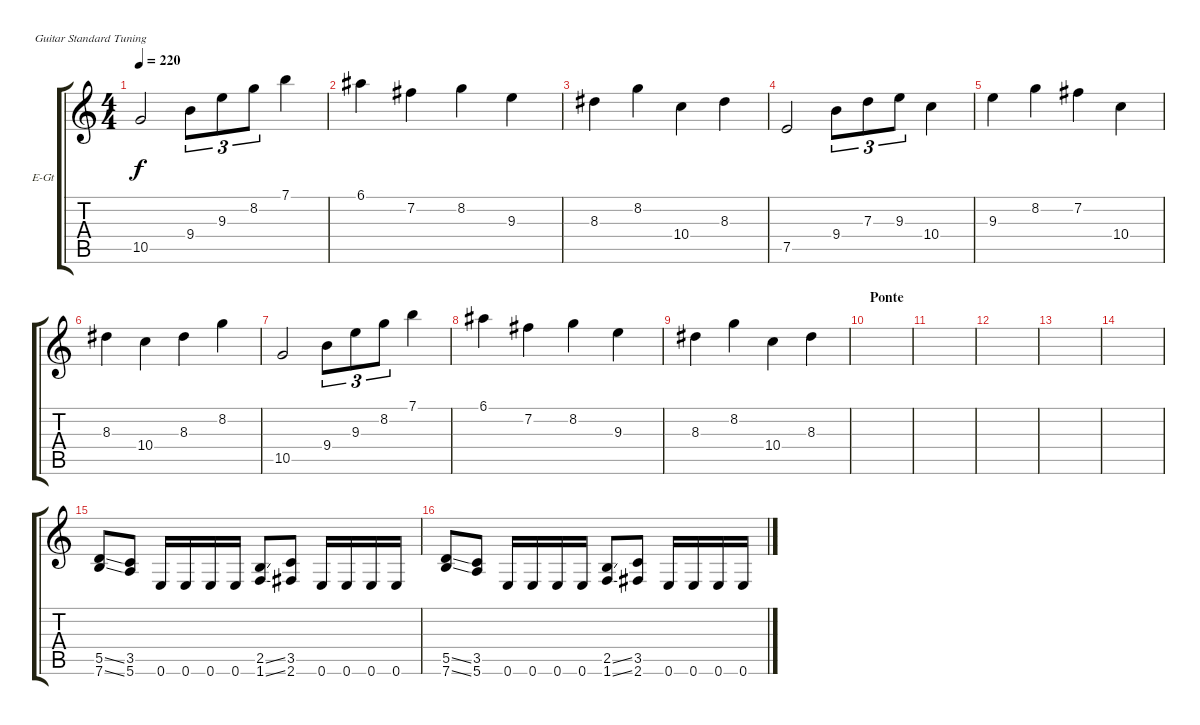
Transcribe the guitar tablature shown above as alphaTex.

\defaultSystemsLayout 4
\bracketExtendMode groupsimilarinstruments
\firstSystemTrackNameOrientation horizontal
\otherSystemsTrackNameOrientation horizontal
\track ("Electric Guitar" "E-Gt") {instrument distortionguitar}
\staff {score tabs}
\tuning (E4 B3 G3 D3 A2 E2)
\ts (4 4)
\tempo 220
\clef g2
\ks c
10.5.2{dy f} 9.4.8{tu (3 2)} 9.3.8{tu (3 2)} 8.2.8{tu (3 2)} 7.1.4 |
6.1.4 7.2.4 8.2.4 9.3.4 |
8.3.4 8.2.4 10.4.4 8.3.4 |
7.5.2 9.4.8{tu (3 2)} 7.3.8{tu (3 2)} 9.3.8{tu (3 2)} 10.4.4 |
9.3.4 8.2.4 7.2.4 10.4.4 |
8.3.4 10.4.4 8.3.4 8.2.4 |
10.5.2 9.4.8{tu (3 2)} 9.3.8{tu (3 2)} 8.2.8{tu (3 2)} 7.1.4 |
6.1.4 7.2.4 8.2.4 9.3.4 |
8.3.4 8.2.4 10.4.4 8.3.4 |
\section ("" "Ponte")
|
|
|
|
|
(5.5{ss} 7.6{ss}).8 (3.5 5.6).8 0.6.16 0.6.16 0.6.16 0.6.16 (2.5{ss} 1.6{ss}).8 (3.5 2.6).8 0.6.16 0.6.16 0.6.16 0.6.16 |
(5.5{ss} 7.6{ss}).8 (3.5 5.6).8 0.6.16 0.6.16 0.6.16 0.6.16 (2.5{ss} 1.6{ss}).8 (3.5 2.6).8 0.6.16 0.6.16 0.6.16 0.6.16
